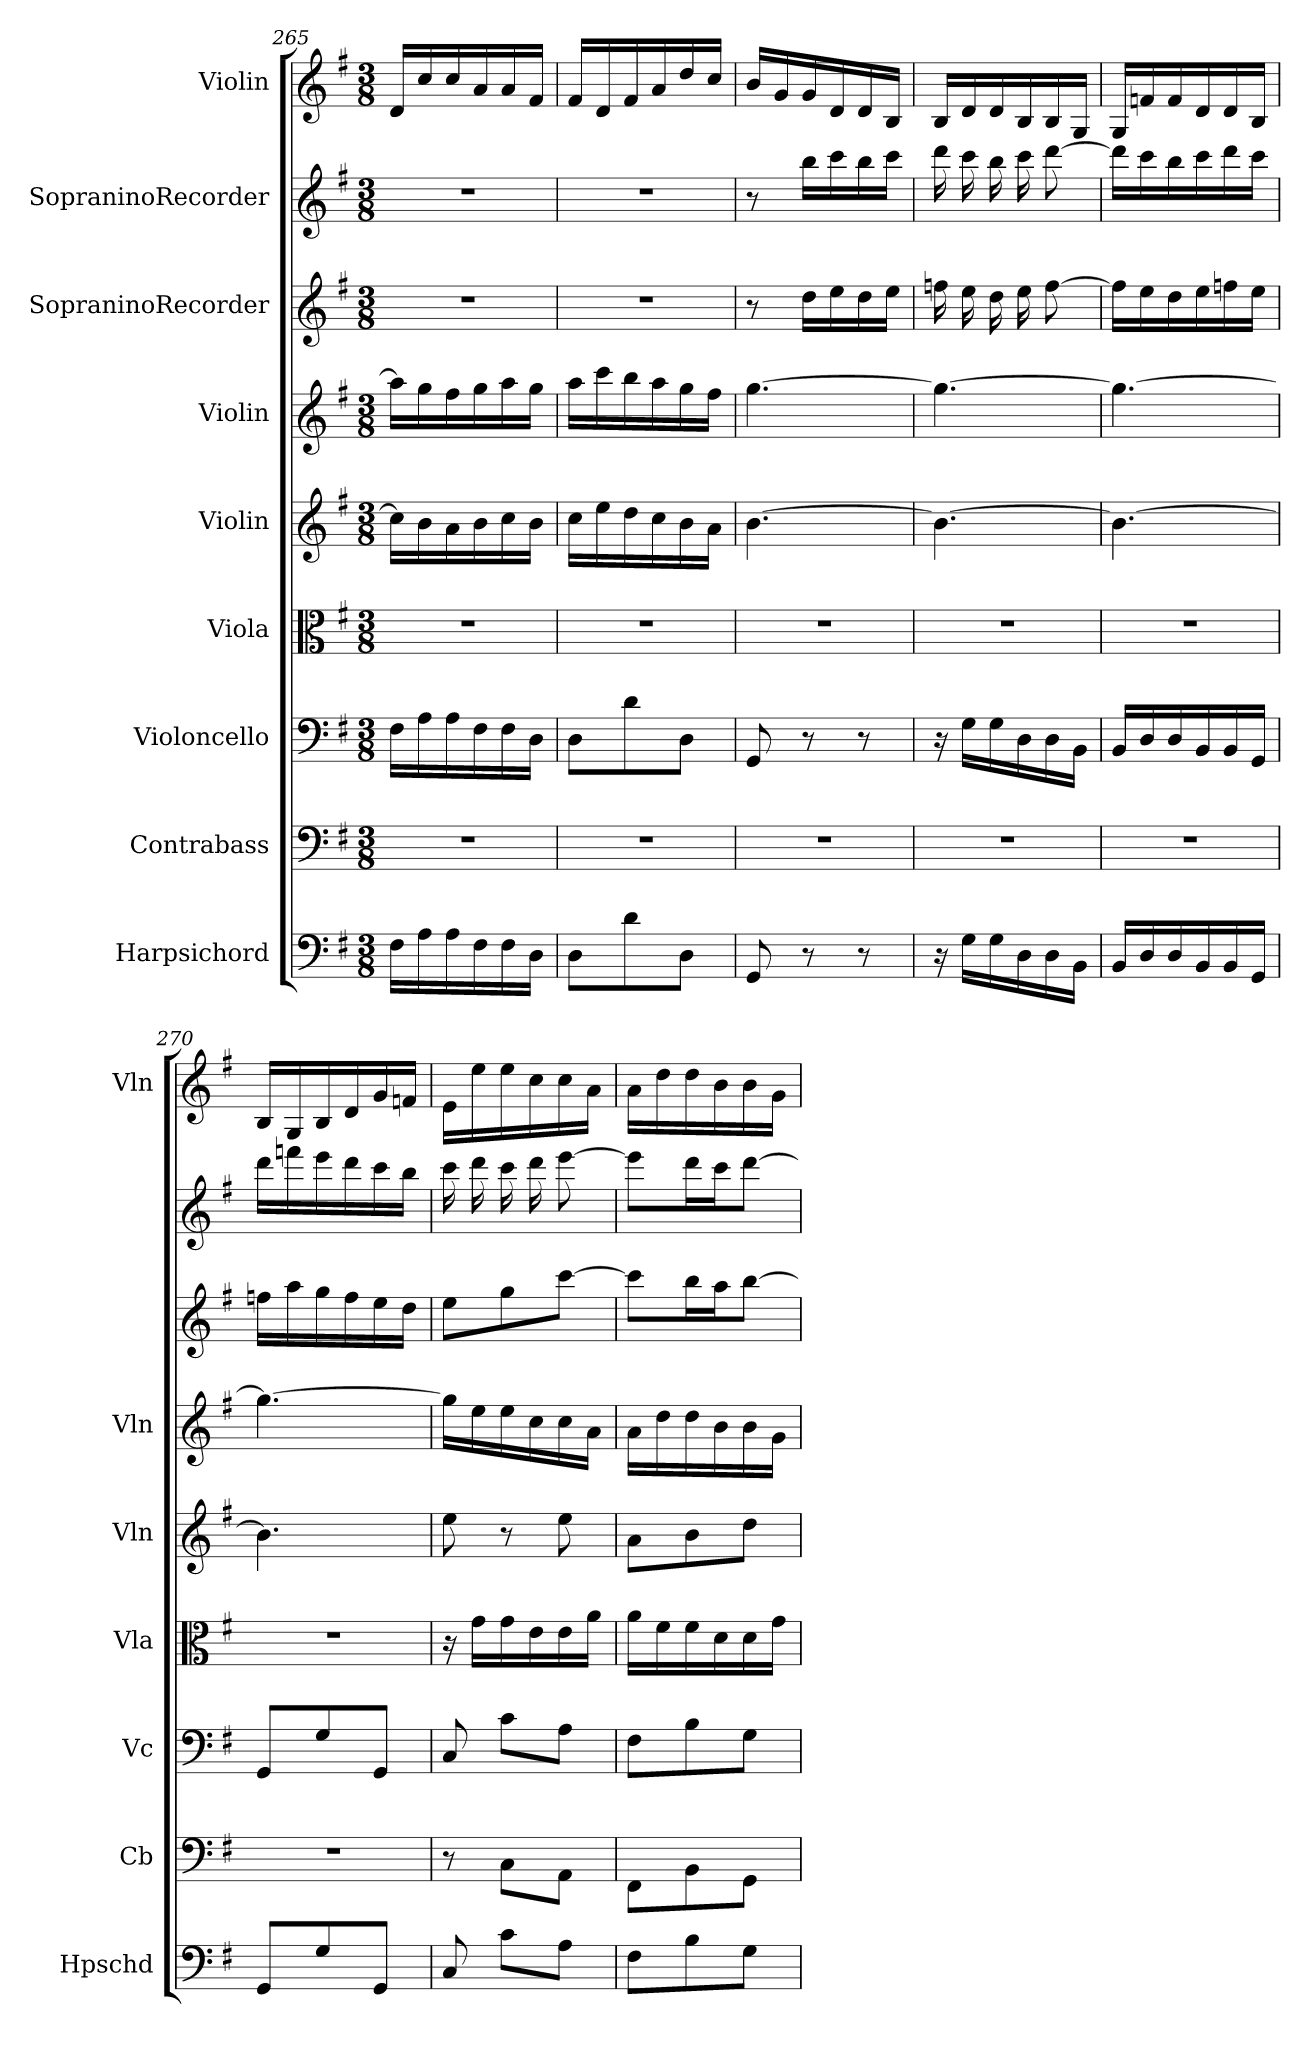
**kern	**kern	**kern	**kern	**kern	**kern	**kern	**kern	**kern
*part9	*part8	*part7	*part6	*part5	*part4	*part3	*part2	*part1
*staff9	*staff8	*staff7	*staff6	*staff5	*staff4	*staff3	*staff2	*staff1
*I"Harpsichord	*I"Contrabass	*I"Violoncello	*I"Viola	*I"Violin	*I"Violin	*I"SopraninoRecorder	*I"SopraninoRecorder	*I"Violin
*I'Hpschd	*I'Cb	*I'Vc	*I'Vla	*I'Vln	*I'Vln	*	*	*I'Vln
*clefF4	*clefF4	*clefF4	*clefC3	*clefG2	*clefG2	*clefG2	*clefG2	*clefG2
*k[f#]	*k[f#]	*k[f#]	*k[f#]	*k[f#]	*k[f#]	*k[f#]	*k[f#]	*k[f#]
*G:	*G:	*G:	*G:	*G:	*G:	*G:	*G:	*G:
*M3/8	*M3/8	*M3/8	*M3/8	*M3/8	*M3/8	*M3/8	*M3/8	*M3/8
=265	=265	=265	=265	=265	=265	=265	=265	=265
16F#\LL	4.r	16F#\LL	4.r	16cc\LL]	16aa\LL]	4.r	4.r	16d/LL
16A\	.	16A\	.	16b\	16gg\	.	.	16cc/
16A\	.	16A\	.	16a\	16ff#\	.	.	16cc/
16F#\	.	16F#\	.	16b\	16gg\	.	.	16a/
16F#\	.	16F#\	.	16cc\	16aa\	.	.	16a/
16D\JJ	.	16D\JJ	.	16b\JJ	16gg\JJ	.	.	16f#/JJ
=266	=266	=266	=266	=266	=266	=266	=266	=266
8D\L	4.r	8D\L	4.r	16cc\LL	16aa\LL	4.r	4.r	16f#/LL
.	.	.	.	16ee\	16ccc\	.	.	16d/
8d\	.	8d\	.	16dd\	16bb\	.	.	16f#/
.	.	.	.	16cc\	16aa\	.	.	16a/
8D\J	.	8D\J	.	16b\	16gg\	.	.	16dd/
.	.	.	.	16a\JJ	16ff#\JJ	.	.	16cc/JJ
=267	=267	=267	=267	=267	=267	=267	=267	=267
8GG/	4.r	8GG/	4.r	[4.b\	[4.gg\	8r	8r	16b/LL
.	.	.	.	.	.	.	.	16g/
8r	.	8r	.	.	.	16dd\LL	16bb\LL	16g/
.	.	.	.	.	.	16ee\	16ccc\	16d/
8r	.	8r	.	.	.	16dd\	16bb\	16d/
.	.	.	.	.	.	16ee\JJ	16ccc\JJ	16B/JJ
=268	=268	=268	=268	=268	=268	=268	=268	=268
16r	4.r	16r	4.r	4.b\_	4.gg\_	16ffn\	16ddd\	16B/LL
16G\LL	.	16G\LL	.	.	.	16ee\	16ccc\	16d/
16G\	.	16G\	.	.	.	16dd\	16bb\	16d/
16D\	.	16D\	.	.	.	16ee\	16ccc\	16B/
16D\	.	16D\	.	.	.	[8ff\	[8ddd\	16B/
16BB\JJ	.	16BB\JJ	.	.	.	.	.	16G/JJ
=269	=269	=269	=269	=269	=269	=269	=269	=269
16BB/LL	4.r	16BB/LL	4.r	4.b\_	4.gg\_	16ff\LL]	16ddd\LL]	16G/LL
16D/	.	16D/	.	.	.	16ee\	16ccc\	16fn/
16D/	.	16D/	.	.	.	16dd\	16bb\	16f/
16BB/	.	16BB/	.	.	.	16ee\	16ccc\	16d/
16BB/	.	16BB/	.	.	.	16ffn\	16ddd\	16d/
16GG/JJ	.	16GG/JJ	.	.	.	16ee\JJ	16ccc\JJ	16B/JJ
=270	=270	=270	=270	=270	=270	=270	=270	=270
8GG/L	4.r	8GG/L	4.r	4.b\]	4.gg\_	16ffn\LL	16ddd\LL	16B/LL
.	.	.	.	.	.	16aa\	16fffn\	16G/
8G/	.	8G/	.	.	.	16gg\	16eee\	16B/
.	.	.	.	.	.	16ff\	16ddd\	16d/
8GG/J	.	8GG/J	.	.	.	16ee\	16ccc\	16g/
.	.	.	.	.	.	16dd\JJ	16bb\JJ	16fn/JJ
=271	=271	=271	=271	=271	=271	=271	=271	=271
8C/	8r	8C/	16r	8ee\	16gg\LL]	8ee\L	16ccc\	16e\LL
.	.	.	16g\LL	.	16ee\	.	16ddd\	16ee\
8c\L	8C\L	8c\L	16g\	8r	16ee\	8gg\	16ccc\	16ee\
.	.	.	16e\	.	16cc\	.	16ddd\	16cc\
8A\J	8AA\J	8A\J	16e\	8ee\	16cc\	[8ccc\J	[8eee\	16cc\
.	.	.	16a\JJ	.	16a\JJ	.	.	16a\JJ
=272	=272	=272	=272	=272	=272	=272	=272	=272
8F#\L	8FF#\L	8F#\L	16a\LL	8a\L	16a\LL	8ccc\L]	8eee\L]	16a\LL
.	.	.	16f#\	.	16dd\	.	.	16dd\
8B\	8BB\	8B\	16f#\	8b\	16dd\	16bb\L	16ddd\L	16dd\
.	.	.	16d\	.	16b\	16aa\J	16ccc\J	16b\
8G\J	8GG\J	8G\J	16d\	8dd\J	16b\	[8bb\J	[8ddd\J	16b\
.	.	.	16g\JJ	.	16g\JJ	.	.	16g\JJ
=	=	=	=	=	=	=	=	=
*-	*-	*-	*-	*-	*-	*-	*-	*-
